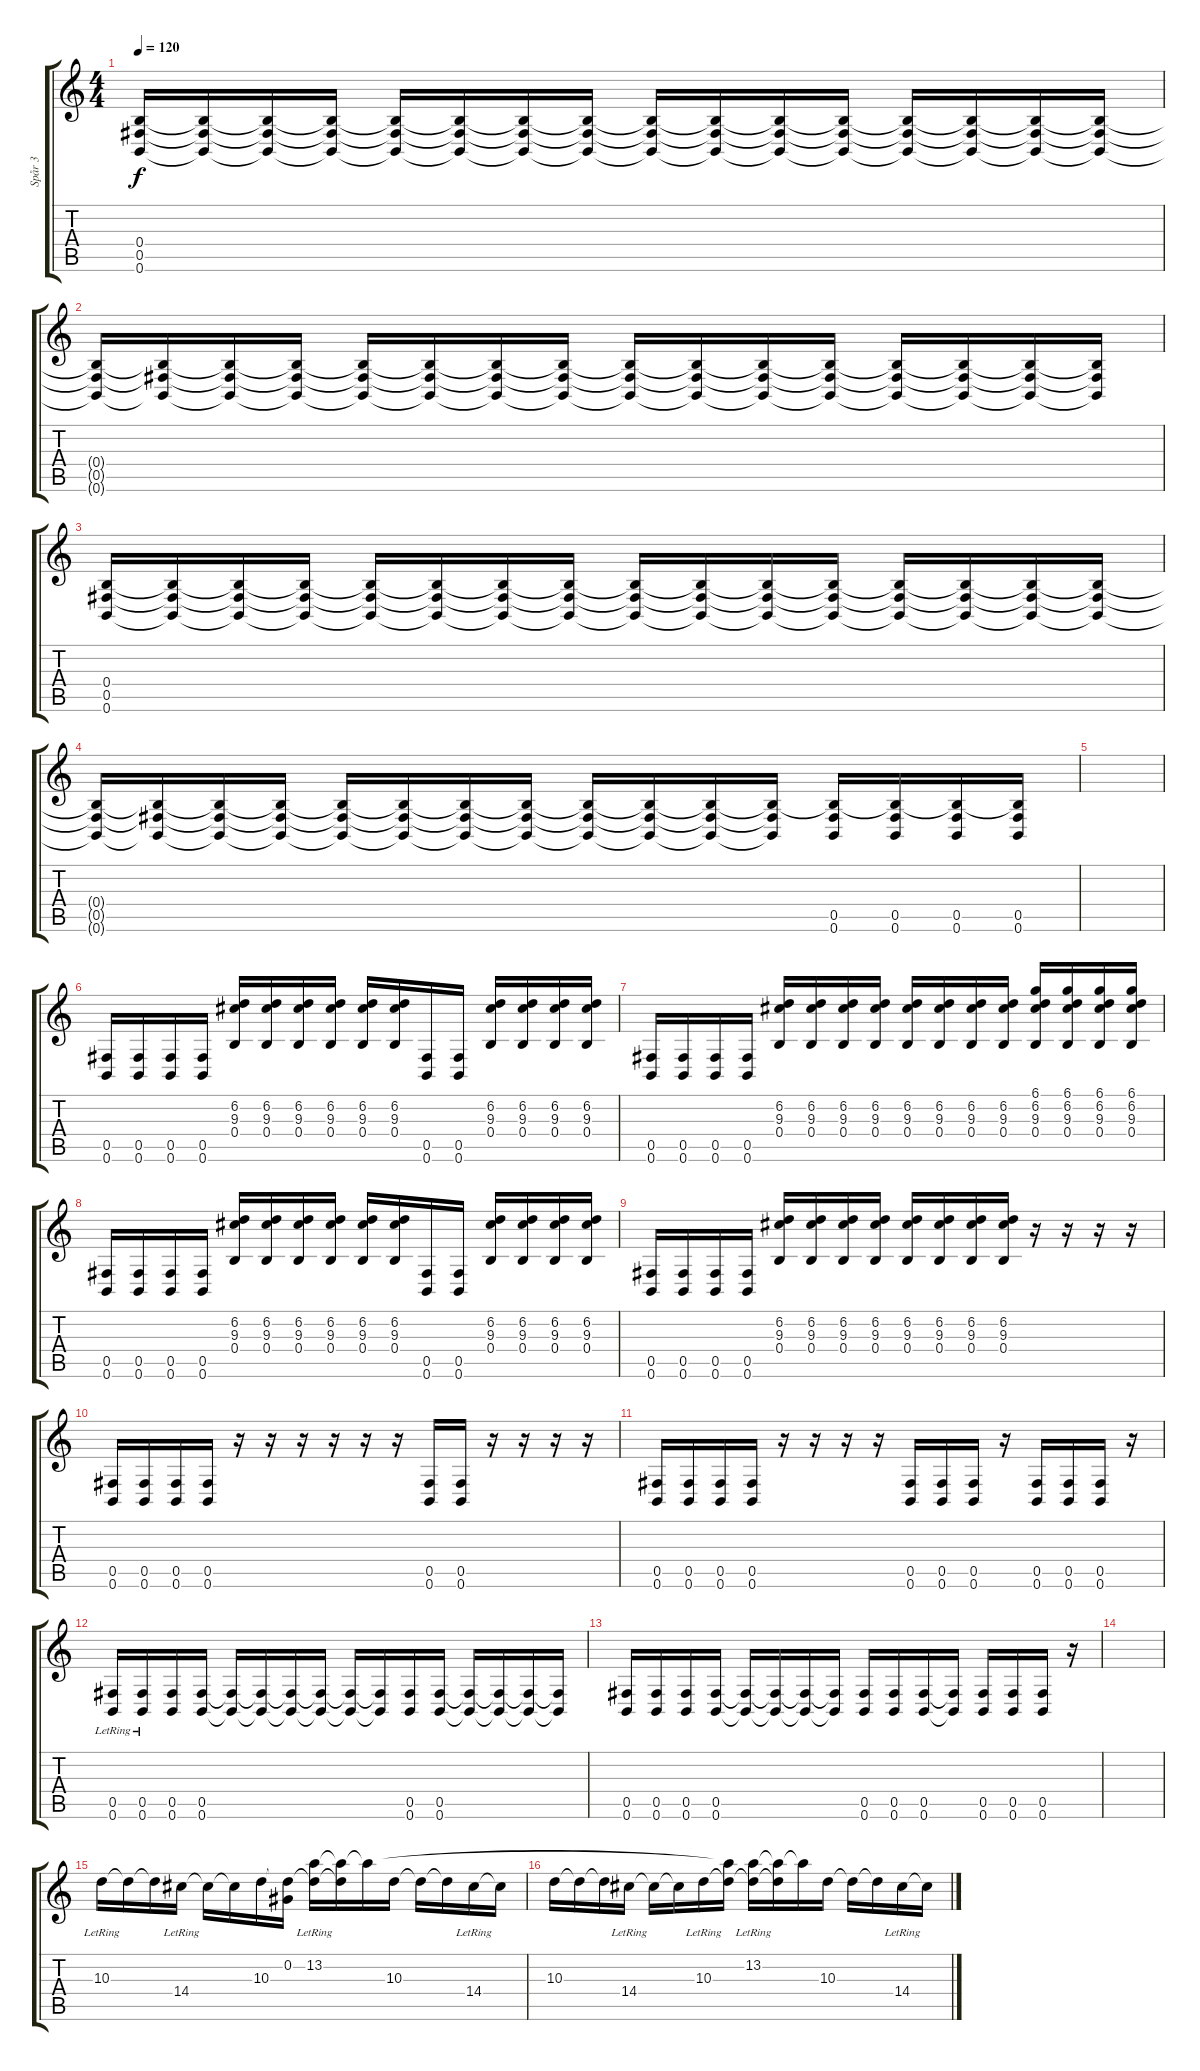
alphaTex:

\track ("Spår 3" "Spår 3") {instrument distortionguitar}
\staff {score tabs}
\tuning (Db4 Ab3 E3 B2 Gb2 B1) {hide}
\ts (4 4)
\tempo 120
\clef g2
\ks c
(0.4 0.5 0.6).16{dy f instrument distortionguitar} (0.4{t} 0.5{t} 0.6{t}).16 (0.4{t} 0.5{t} 0.6{t}).16 (0.4{t} 0.5{t} 0.6{t}).16 (0.4{t} 0.5{t} 0.6{t}).16 (0.4{t} 0.5{t} 0.6{t}).16 (0.4{t} 0.5{t} 0.6{t}).16 (0.4{t} 0.5{t} 0.6{t}).16 (0.4{t} 0.5{t} 0.6{t}).16 (0.4{t} 0.5{t} 0.6{t}).16 (0.4{t} 0.5{t} 0.6{t}).16 (0.4{t} 0.5{t} 0.6{t}).16 (0.4{t} 0.5{t} 0.6{t}).16 (0.4{t} 0.5{t} 0.6{t}).16 (0.4{t} 0.5{t} 0.6{t}).16 (0.4{t} 0.5{t} 0.6{t}).16 |
(0.4{t} 0.5{t} 0.6{t}).16 (0.4{t} 0.5{t} 0.6{t}).16 (0.4{t} 0.5{t} 0.6{t}).16 (0.4{t} 0.5{t} 0.6{t}).16 (0.4{t} 0.5{t} 0.6{t}).16 (0.4{t} 0.5{t} 0.6{t}).16 (0.4{t} 0.5{t} 0.6{t}).16 (0.4{t} 0.5{t} 0.6{t}).16 (0.4{t} 0.5{t} 0.6{t}).16 (0.4{t} 0.5{t} 0.6{t}).16 (0.4{t} 0.5{t} 0.6{t}).16 (0.4{t} 0.5{t} 0.6{t}).16 (0.4{t} 0.5{t} 0.6{t}).16 (0.4{t} 0.5{t} 0.6{t}).16 (0.4{t} 0.5{t} 0.6{t}).16 (0.4{t} 0.5{t} 0.6{t}).16 |
(0.4 0.5 0.6).16 (0.4{t} 0.5{t} 0.6{t}).16 (0.4{t} 0.5{t} 0.6{t}).16 (0.4{t} 0.5{t} 0.6{t}).16 (0.4{t} 0.5{t} 0.6{t}).16 (0.4{t} 0.5{t} 0.6{t}).16 (0.4{t} 0.5{t} 0.6{t}).16 (0.4{t} 0.5{t} 0.6{t}).16 (0.4{t} 0.5{t} 0.6{t}).16 (0.4{t} 0.5{t} 0.6{t}).16 (0.4{t} 0.5{t} 0.6{t}).16 (0.4{t} 0.5{t} 0.6{t}).16 (0.4{t} 0.5{t} 0.6{t}).16 (0.4{t} 0.5{t} 0.6{t}).16 (0.4{t} 0.5{t} 0.6{t}).16 (0.4{t} 0.5{t} 0.6{t}).16 |
(0.4{t} 0.5{t} 0.6{t}).16 (0.4{t} 0.5{t} 0.6{t}).16 (0.4{t} 0.5{t} 0.6{t}).16 (0.4{t} 0.5{t} 0.6{t}).16 (0.4{t} 0.5{t} 0.6{t}).16 (0.4{t} 0.5{t} 0.6{t}).16 (0.4{t} 0.5{t} 0.6{t}).16 (0.4{t} 0.5{t} 0.6{t}).16 (0.4{t} 0.5{t} 0.6{t}).16 (0.4{t} 0.5{t} 0.6{t}).16 (0.4{t} 0.5{t} 0.6{t}).16 (0.4{t} 0.5{t} 0.6{t}).16 (0.4{t} 0.5 0.6).16 (0.4{t} 0.5 0.6).16 (0.4{t} 0.5 0.6).16 (0.4{t} 0.5 0.6).16 |
|
(0.5 0.6).16 (0.5 0.6).16 (0.5 0.6).16 (0.5 0.6).16 (6.2 9.3 0.4).16 (6.2 9.3 0.4).16 (6.2 9.3 0.4).16 (6.2 9.3 0.4).16 (6.2 9.3 0.4).16 (6.2 9.3 0.4).16 (0.5 0.6).16 (0.5 0.6).16 (6.2 9.3 0.4).16 (6.2 9.3 0.4).16 (6.2 9.3 0.4).16 (6.2 9.3 0.4).16 |
(0.5 0.6).16 (0.5 0.6).16 (0.5 0.6).16 (0.5 0.6).16 (6.2 9.3 0.4).16 (6.2 9.3 0.4).16 (6.2 9.3 0.4).16 (6.2 9.3 0.4).16 (6.2 9.3 0.4).16 (6.2 9.3 0.4).16 (6.2 9.3 0.4).16 (6.2 9.3 0.4).16 (6.1 6.2 9.3 0.4).16 (6.1 6.2 9.3 0.4).16 (6.1 6.2 9.3 0.4).16 (6.1 6.2 9.3 0.4).16 |
(0.5 0.6).16 (0.5 0.6).16 (0.5 0.6).16 (0.5 0.6).16 (6.2 9.3 0.4).16 (6.2 9.3 0.4).16 (6.2 9.3 0.4).16 (6.2 9.3 0.4).16 (6.2 9.3 0.4).16 (6.2 9.3 0.4).16 (0.5 0.6).16 (0.5 0.6).16 (6.2 9.3 0.4).16 (6.2 9.3 0.4).16 (6.2 9.3 0.4).16 (6.2 9.3 0.4).16 |
(0.5 0.6).16 (0.5 0.6).16 (0.5 0.6).16 (0.5 0.6).16 (6.2 9.3 0.4).16 (6.2 9.3 0.4).16 (6.2 9.3 0.4).16 (6.2 9.3 0.4).16 (6.2 9.3 0.4).16 (6.2 9.3 0.4).16 (6.2 9.3 0.4).16 (6.2 9.3 0.4).16 r.16 r.16 r.16 r.16 |
(0.5 0.6).16 (0.5 0.6).16 (0.5 0.6).16 (0.5 0.6).16 r.16 r.16 r.16 r.16 r.16 r.16 (0.5 0.6).16 (0.5 0.6).16 r.16 r.16 r.16 r.16 |
(0.5 0.6).16 (0.5 0.6).16 (0.5 0.6).16 (0.5 0.6).16 r.16 r.16 r.16 r.16 (0.5 0.6).16 (0.5 0.6).16 (0.5 0.6).16 r.16 (0.5 0.6).16 (0.5 0.6).16 (0.5 0.6).16 r.16 |
(0.5 0.6{lr}).16 (0.5{lr} 0.6).16 (0.5 0.6).16 (0.5 0.6).16 (0.5{t} 0.6{t}).16 (0.5{t} 0.6{t}).16 (0.5{t} 0.6{t}).16 (0.5{t} 0.6{t}).16 (0.5{t} 0.6{t}).16 (0.5{t} 0.6{t}).16 (0.5 0.6).16 (0.5 0.6).16 (0.5{t} 0.6{t}).16 (0.5{t} 0.6{t}).16 (0.5{t} 0.6{t}).16 (0.5{t} 0.6{t}).16 |
(0.5 0.6).16 (0.5 0.6).16 (0.5 0.6).16 (0.5 0.6).16 (0.5{t} 0.6{t}).16 (0.5{t} 0.6{t}).16 (0.5{t} 0.6{t}).16 (0.5{t} 0.6{t}).16 (0.5 0.6).16 (0.5 0.6).16 (0.5 0.6).16 (0.5{t} 0.6{t}).16 (0.5 0.6).16 (0.5 0.6).16 (0.5 0.6).16 r.16 |
|
10.3{lr}.16 10.3{t}.16 10.3{t}.16 14.4{lr}.16 14.4{t}.16 14.4{t}.16 10.3.16 (0.2 10.3{t}).16 (13.2{lr} 10.3{t}).16 (13.2{t} 10.3{t}).16 13.2{t}.16 10.3.16 10.3{t}.16 10.3{t}.16 14.4{lr}.16 14.4{t}.16 |
10.3.16 10.3{t}.16 10.3{t}.16 14.4{lr}.16 14.4{t}.16 14.4{t}.16 10.3{lr}.16 (13.2{t} 10.3{t}).16 (13.2{lr} 10.3{t}).16 (13.2{t} 10.3{t}).16 13.2{t}.16 10.3.16 10.3{t}.16 10.3{t}.16 14.4{lr}.16 14.4{t}.16
